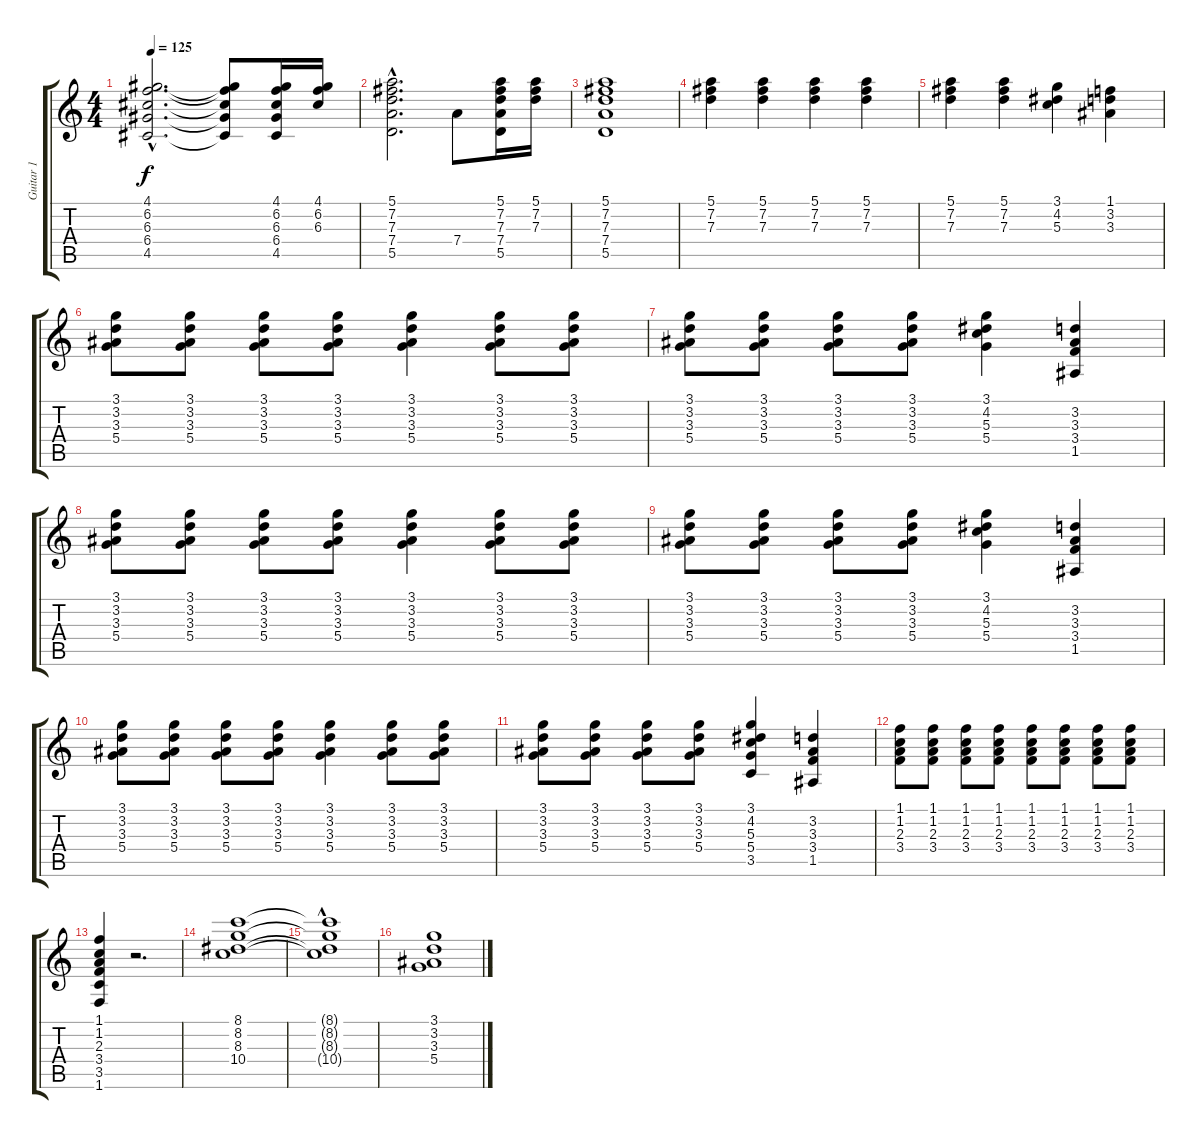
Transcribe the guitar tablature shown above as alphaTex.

\track ("Guitar 1" "Guitar 1") {instrument electricguitarclean}
\staff {score tabs}
\tuning (E4 B3 G3 D3 A2 E2) {hide}
\ts (4 4)
\tempo 125
\clef g2
\ks c
(4.1{hac} 6.2{hac} 6.3{hac} 6.4{hac} 4.5{hac}).2{d dy f} (4.1{t} 6.2{t} 6.3{t} 6.4{t} 4.5{t}).8 (4.1 6.2 6.3 6.4 4.5).16 (4.1 6.2 6.3).16 |
(5.1{hac} 7.2{hac} 7.3{hac} 7.4{hac} 5.5{hac}).2{d} 7.4.8 (5.1 7.2 7.3 7.4 5.5).16 (5.1 7.2 7.3).16 |
(5.1 7.2 7.3 7.4 5.5).1 |
(5.1 7.2 7.3).4 (5.1 7.2 7.3).4 (5.1 7.2 7.3).4 (5.1 7.2 7.3).4 |
(5.1 7.2 7.3).4 (5.1 7.2 7.3).4 (3.1 4.2 5.3).4 (1.1 3.2 3.3).4 |
(3.1 3.2 3.3 5.4).8 (3.1 3.2 3.3 5.4).8 (3.1 3.2 3.3 5.4).8 (3.1 3.2 3.3 5.4).8 (3.1 3.2 3.3 5.4).4 (3.1 3.2 3.3 5.4).8 (3.1 3.2 3.3 5.4).8 |
(3.1 3.2 3.3 5.4).8 (3.1 3.2 3.3 5.4).8 (3.1 3.2 3.3 5.4).8 (3.1 3.2 3.3 5.4).8 (3.1 4.2 5.3 5.4).4 (3.2 3.3 3.4 1.5).4 |
(3.1 3.2 3.3 5.4).8 (3.1 3.2 3.3 5.4).8 (3.1 3.2 3.3 5.4).8 (3.1 3.2 3.3 5.4).8 (3.1 3.2 3.3 5.4).4 (3.1 3.2 3.3 5.4).8 (3.1 3.2 3.3 5.4).8 |
(3.1 3.2 3.3 5.4).8 (3.1 3.2 3.3 5.4).8 (3.1 3.2 3.3 5.4).8 (3.1 3.2 3.3 5.4).8 (3.1 4.2 5.3 5.4).4 (3.2 3.3 3.4 1.5).4 |
(3.1 3.2 3.3 5.4).8 (3.1 3.2 3.3 5.4).8 (3.1 3.2 3.3 5.4).8 (3.1 3.2 3.3 5.4).8 (3.1 3.2 3.3 5.4).4 (3.1 3.2 3.3 5.4).8 (3.1 3.2 3.3 5.4).8 |
(3.1 3.2 3.3 5.4).8 (3.1 3.2 3.3 5.4).8 (3.1 3.2 3.3 5.4).8 (3.1 3.2 3.3 5.4).8 (3.1 4.2 5.3 5.4 3.5).4 (3.2 3.3 3.4 1.5).4 |
(1.1 1.2 2.3 3.4).8 (1.1 1.2 2.3 3.4).8 (1.1 1.2 2.3 3.4).8 (1.1 1.2 2.3 3.4).8 (1.1 1.2 2.3 3.4).8 (1.1 1.2 2.3 3.4).8 (1.1 1.2 2.3 3.4).8 (1.1 1.2 2.3 3.4).8 |
(1.1 1.2 2.3 3.4 3.5 1.6).4 r.2{d} |
(8.1 8.2 8.3 10.4).1 |
(8.1{hac t} 8.2{t} 8.3{t} 10.4{t}).1 |
(3.1 3.2 3.3 5.4).1
